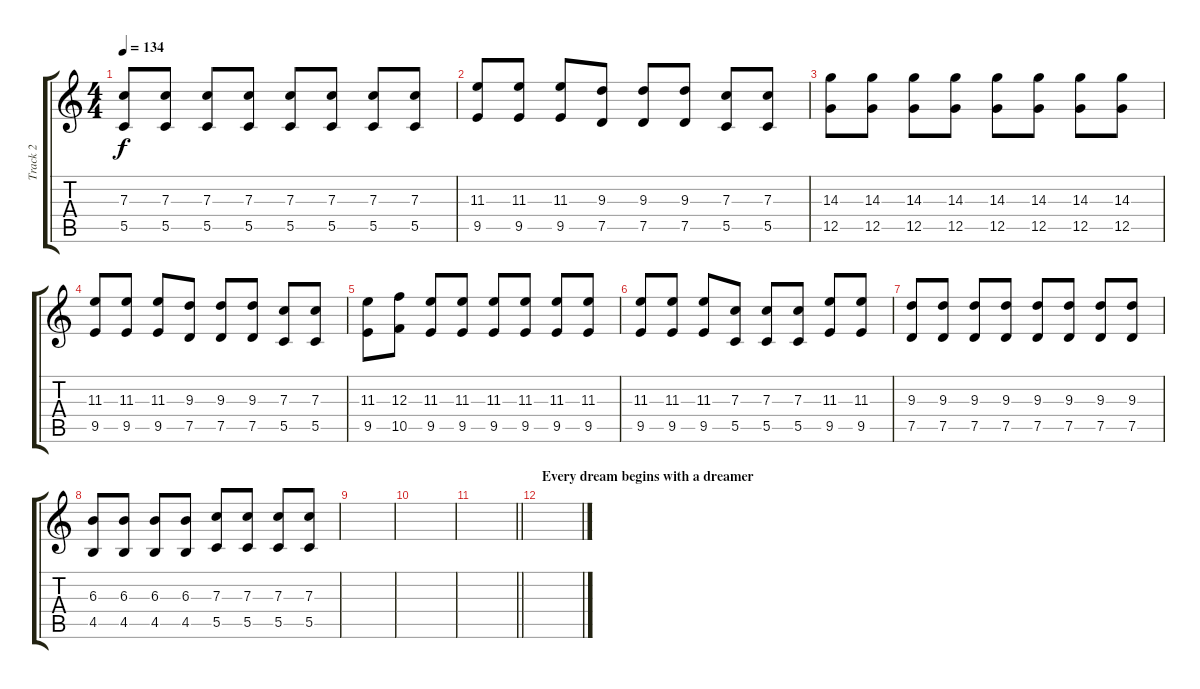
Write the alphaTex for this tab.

\track ("Track 2" "Track 2") {instrument acousticguitarsteel}
\staff {score tabs}
\tuning (D4 A3 F3 C3 G2 D2) {hide}
\ts (4 4)
\tempo 134
\clef g2
\ks c
(7.3 5.5).8{dy f} (7.3 5.5).8 (7.3 5.5).8 (7.3 5.5).8 (7.3 5.5).8 (7.3 5.5).8 (7.3 5.5).8 (7.3 5.5).8 |
(11.3 9.5).8 (11.3 9.5).8 (11.3 9.5).8 (9.3 7.5).8 (9.3 7.5).8 (9.3 7.5).8 (7.3 5.5).8 (7.3 5.5).8 |
(14.3 12.5).8 (14.3 12.5).8 (14.3 12.5).8 (14.3 12.5).8 (14.3 12.5).8 (14.3 12.5).8 (14.3 12.5).8 (14.3 12.5).8 |
(11.3 9.5).8 (11.3 9.5).8 (11.3 9.5).8 (9.3 7.5).8 (9.3 7.5).8 (9.3 7.5).8 (7.3 5.5).8 (7.3 5.5).8 |
(11.3 9.5).8 (12.3 10.5).8 (11.3 9.5).8 (11.3 9.5).8 (11.3 9.5).8 (11.3 9.5).8 (11.3 9.5).8 (11.3 9.5).8 |
(11.3 9.5).8 (11.3 9.5).8 (11.3 9.5).8 (7.3 5.5).8 (7.3 5.5).8 (7.3 5.5).8 (11.3 9.5).8 (11.3 9.5).8 |
(9.3 7.5).8 (9.3 7.5).8 (9.3 7.5).8 (9.3 7.5).8 (9.3 7.5).8 (9.3 7.5).8 (9.3 7.5).8 (9.3 7.5).8 |
(6.3 4.5).8 (6.3 4.5).8 (6.3 4.5).8 (6.3 4.5).8 (7.3 5.5).8 (7.3 5.5).8 (7.3 5.5).8 (7.3 5.5).8 |
|
|
\barLineRight lightlight
|
\section ("" "Every dream begins with a dreamer")
